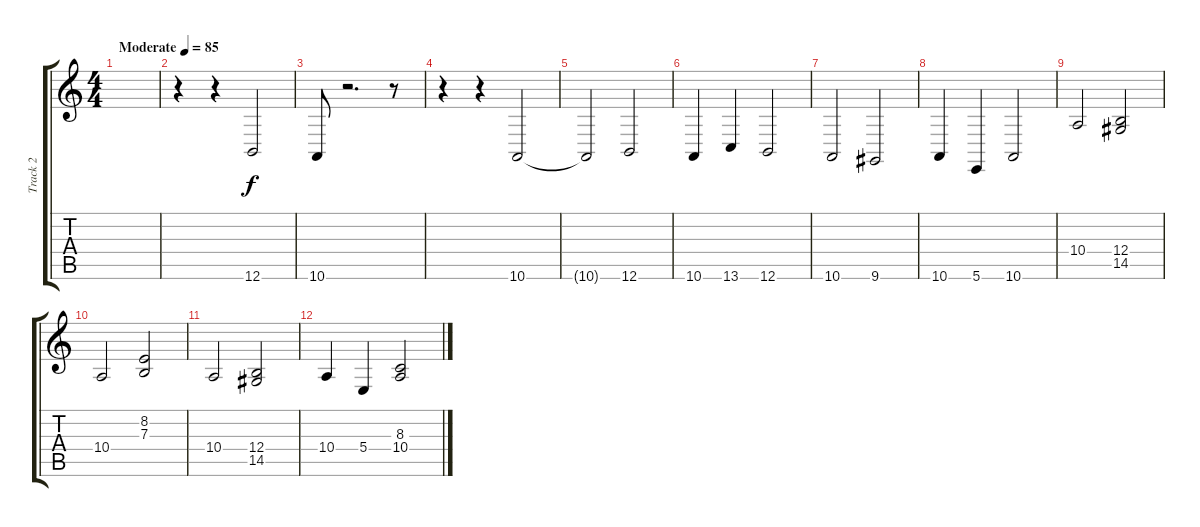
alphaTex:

\track ("Track 2" "Track 2") {instrument stringensemble1}
\staff {score tabs}
\tuning (Db4 Ab3 E3 B2 Gb2 B1) {hide}
\ts (4 4)
\tempo (85 "Moderate")
\clef g2
\ks c
|
r.4 r.4 12.6.2 |
10.6.8 r.2{d} r.8 |
r.4 r.4 10.6.2 |
10.6{t}.2 12.6.2 |
10.6.4 13.6.4 12.6.2 |
10.6.2 9.6.2 |
10.6.4 5.6.4 10.6.2 |
10.4.2{instrument stringensemble2} (12.4 14.5).2 |
10.4.2 (8.2 7.3).2 |
10.4.2 (12.4 14.5).2 |
10.4.4 5.4.4 (8.3 10.4).2
